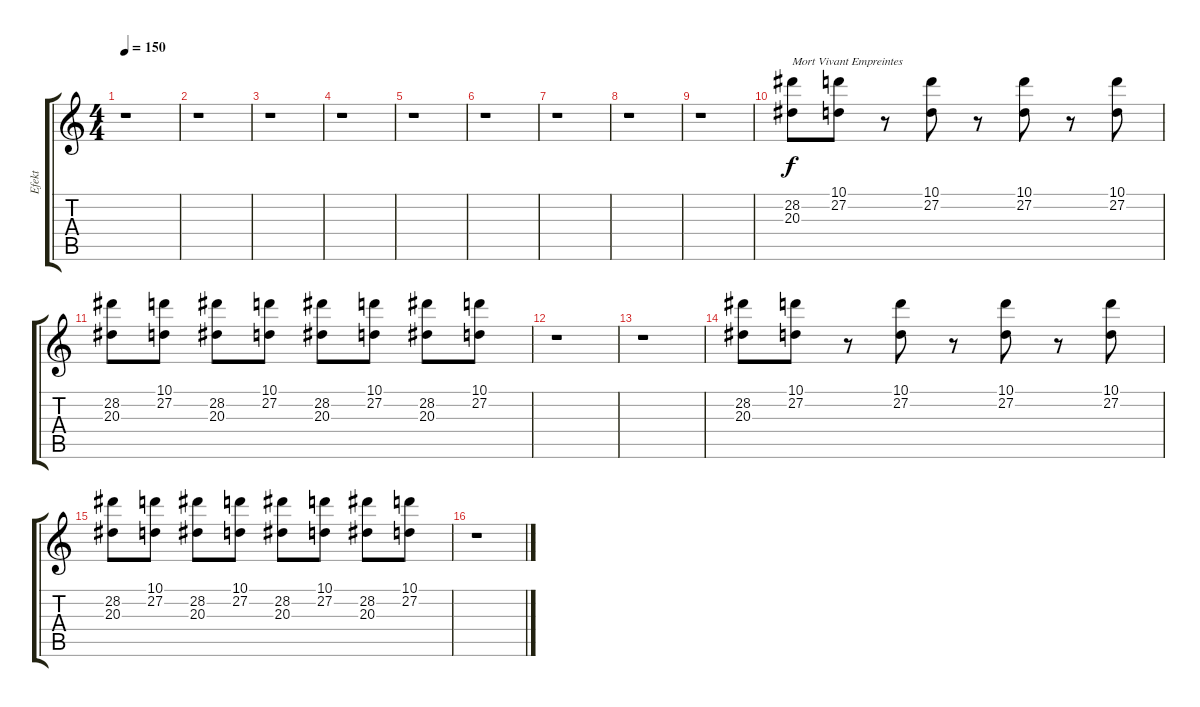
\track ("Efekt" "Efekt") {instrument stringensemble1}
\staff {score tabs}
\tuning (E4 B3 G3 D3 A2 E2) {hide}
\ts (4 4)
\tempo 150
\clef g2
\ks c
r.1{dy f} |
r.1 |
r.1 |
r.1 |
r.1 |
r.1 |
r.1 |
r.1 |
r.1 |
(28.2 20.3).8{txt "Mort Vivant Empreintes"} (10.1 27.2).8 r.8 (10.1 27.2).8 r.8 (10.1 27.2).8 r.8 (10.1 27.2).8 |
(28.2 20.3).8 (10.1 27.2).8 (28.2 20.3).8 (10.1 27.2).8 (28.2 20.3).8 (10.1 27.2).8 (28.2 20.3).8 (10.1 27.2).8 |
r.1 |
r.1 |
(28.2 20.3).8 (10.1 27.2).8 r.8 (10.1 27.2).8 r.8 (10.1 27.2).8 r.8 (10.1 27.2).8 |
(28.2 20.3).8 (10.1 27.2).8 (28.2 20.3).8 (10.1 27.2).8 (28.2 20.3).8 (10.1 27.2).8 (28.2 20.3).8 (10.1 27.2).8 |
r.1
